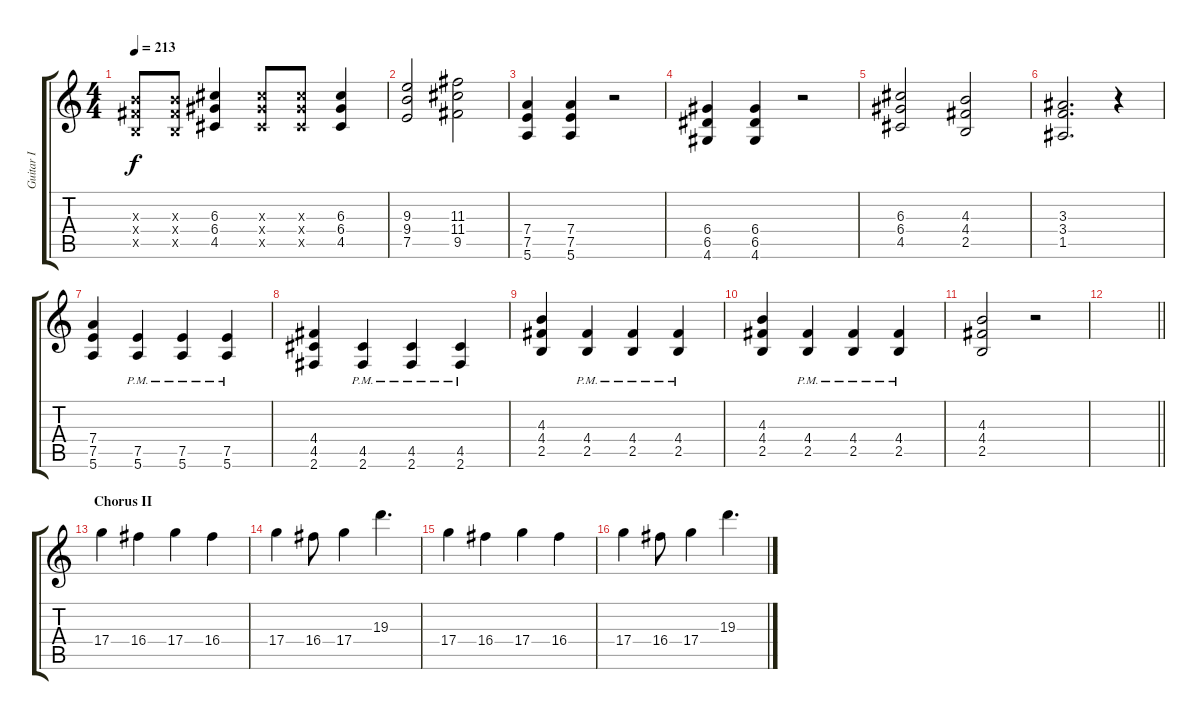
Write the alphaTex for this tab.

\track ("Guitar I" "Guitar I") {instrument overdrivenguitar}
\staff {score tabs}
\tuning (E4 B3 G3 D3 A2 E2) {hide}
\ts (4 4)
\tempo 213
\clef g2
\ks c
(4.3{x} 4.4{x} 2.5{x}).8{dy f} (4.3{x} 4.4{x} 2.5{x}).8 (6.3 6.4 4.5).4 (6.3{x} 6.4{x} 4.5{x}).8 (6.3{x} 6.4{x} 4.5{x}).8 (6.3 6.4 4.5).4 |
(9.3 9.4 7.5).2 (11.3 11.4 9.5).2 |
(7.4 7.5 5.6).4 (7.4 7.5 5.6).4 r.2 |
(6.4 6.5 4.6).4 (6.4 6.5 4.6).4 r.2 |
(6.3 6.4 4.5).2 (4.3 4.4 2.5).2 |
(3.3 3.4 1.5).2{d} r.4 |
(7.4 7.5 5.6).4 (7.5{pm} 5.6{pm}).4 (7.5{pm} 5.6{pm}).4 (7.5{pm} 5.6{pm}).4 |
(4.4 4.5 2.6).4 (4.5{pm} 2.6{pm}).4 (4.5{pm} 2.6).4 (4.5{pm} 2.6{pm}).4 |
(4.3 4.4 2.5).4 (4.4{pm} 2.5{pm}).4 (4.4{pm} 2.5{pm}).4 (4.4{pm} 2.5{pm}).4 |
(4.3 4.4 2.5).4 (4.4{pm} 2.5{pm}).4 (4.4{pm} 2.5{pm}).4 (4.4{pm} 2.5{pm}).4 |
(4.3 4.4 2.5).2 r.2 |
\barLineRight lightlight
|
\section ("" "Chorus II")
17.4.4 16.4.4 17.4.4 16.4.4 |
17.4.4 16.4.8 17.4.4 19.3.4{d} |
17.4.4 16.4.4 17.4.4 16.4.4 |
17.4.4 16.4.8 17.4.4 19.3.4{d}
